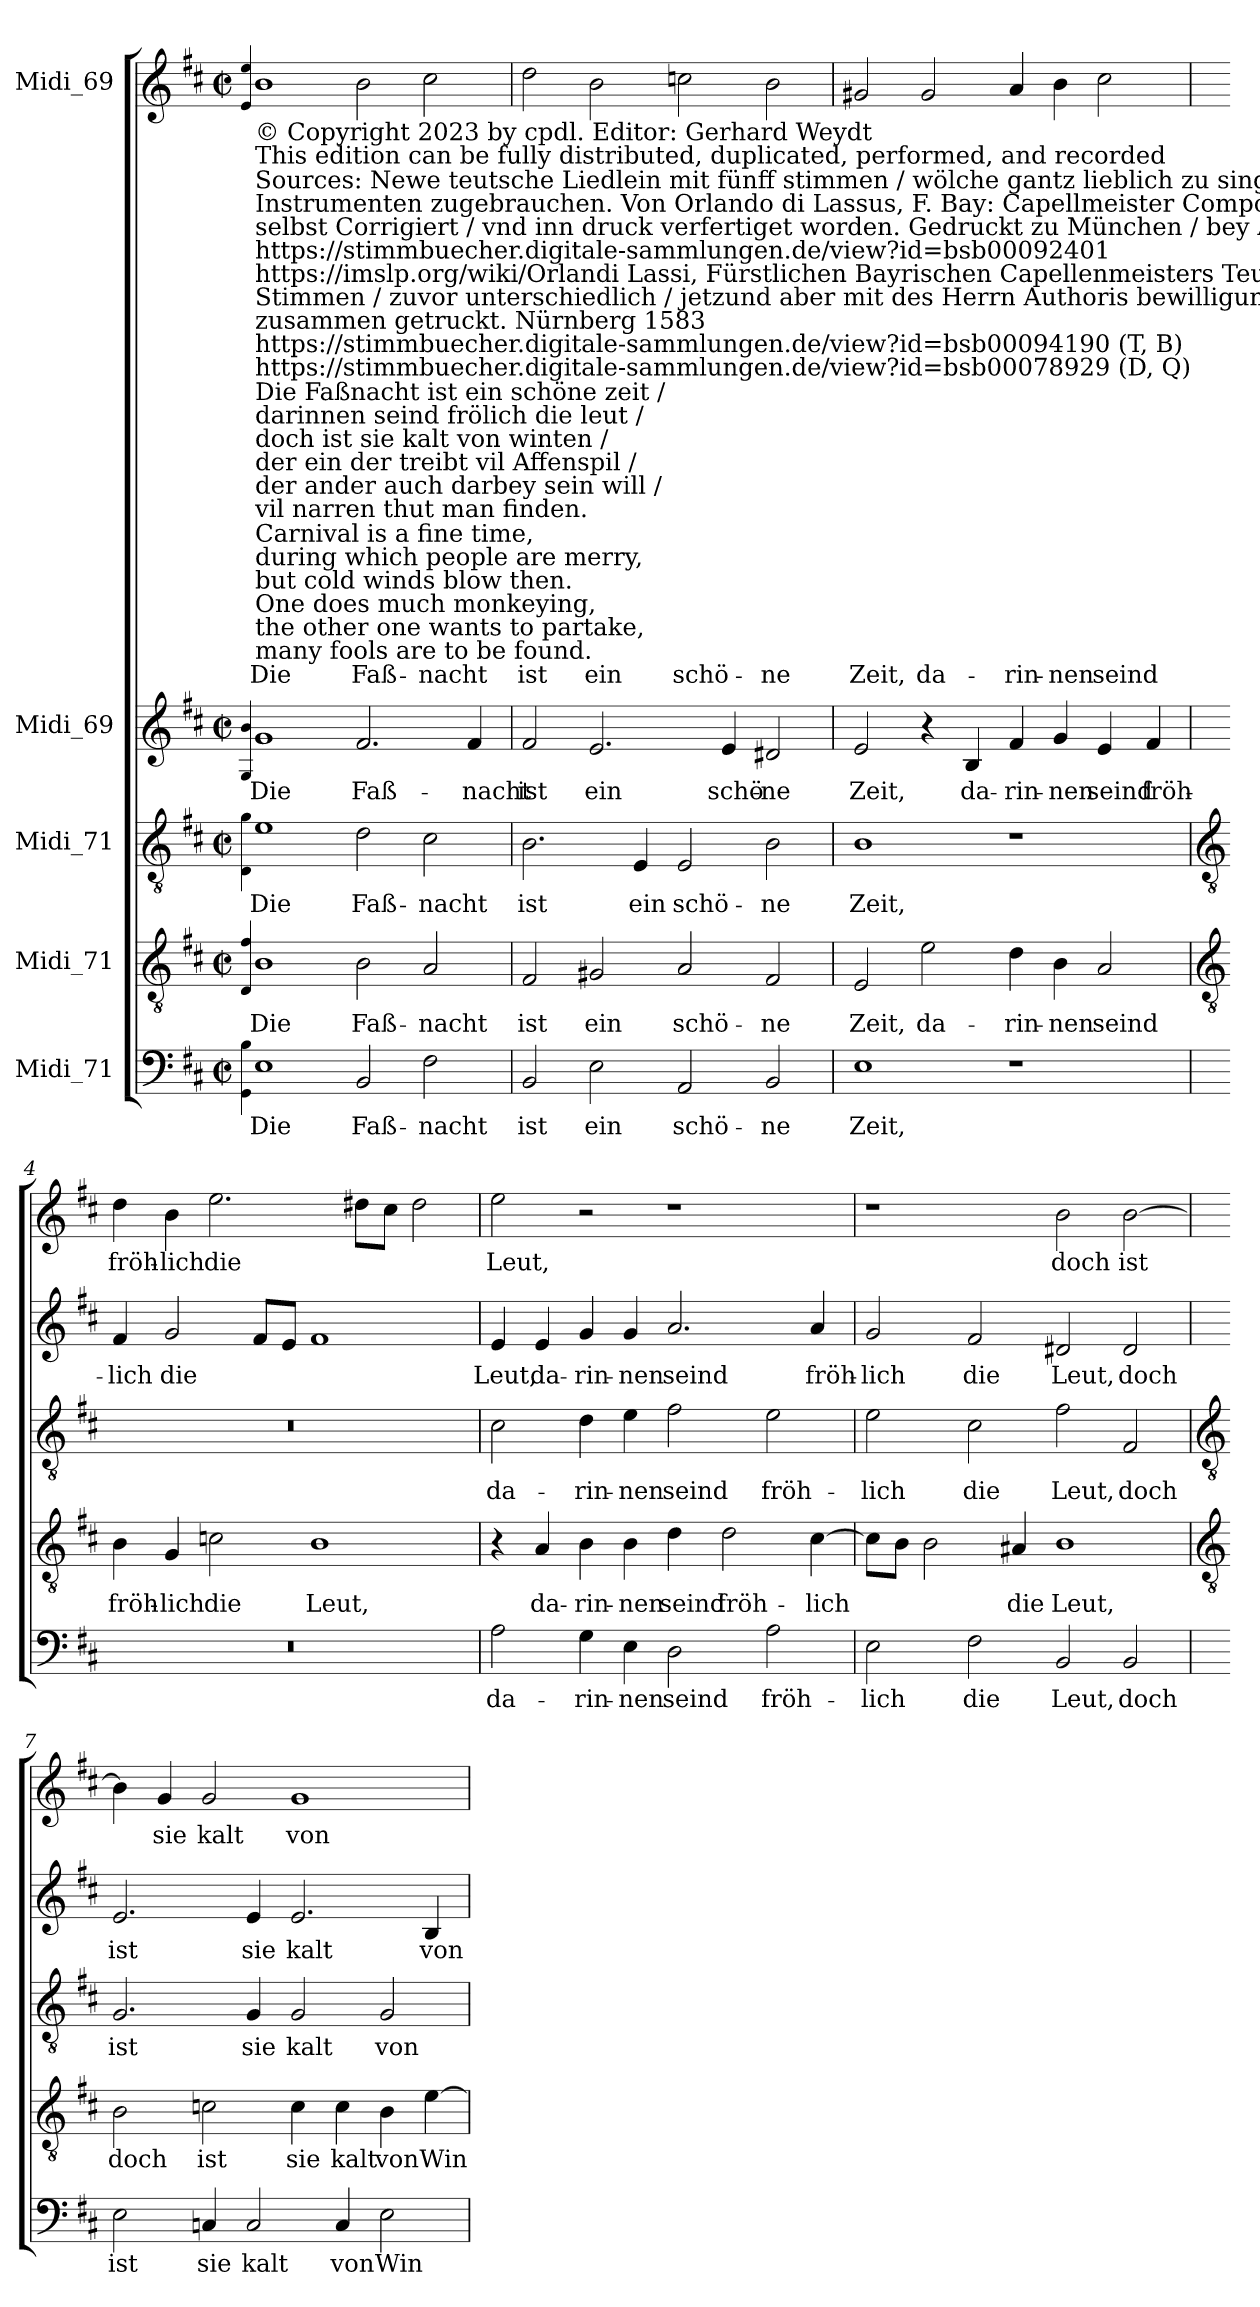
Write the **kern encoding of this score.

**kern	**text	**kern	**text	**kern	**text	**kern	**text	**kern	**text
*part5	*part5	*part4	*part4	*part3	*part3	*part2	*part2	*part1	*part1
*staff5	*staff5	*staff4	*staff4	*staff3	*staff3	*staff2	*staff2	*staff1	*staff1
*I"Midi_71	*	*I"Midi_71	*	*I"Midi_71	*	*I"Midi_69	*	*I"Midi_69	*
*clefF4	*	*clefGv2	*	*clefGv2	*	*clefG2	*	*clefG2	*
*k[f#c#]	*	*k[f#c#]	*	*k[f#c#]	*	*k[f#c#]	*	*k[f#c#]	*
*D:	*	*D:	*	*D:	*	*D:	*	*D:	*
*M4/2	*	*M4/2	*	*M4/2	*	*M4/2	*	*M4/2	*
*met(c|)	*	*met(c|)	*	*met(c|)	*	*met(c|)	*	*met(c|)	*
=1	=1	=1	=1	=1	=1	=1	=1	=1	=1
4qqGG 4qqB	.	4qqD 4qqf#	.	4qqD 4qqg	.	4qqG 4qqb	.	4qqe 4qqee	.
!	!	!	!	!	!	!	!	!LO:TX:b:t=© Copyright 2023 by cpdl. Editor&colon; Gerhard Weydt\nThis edition can be fully distributed, duplicated, performed, and recorded	!
!	!	!	!	!	!	!	!	!LO:TX:b:t=Sources&colon; Newe teutsche Liedlein mit fünff stimmen / wölche gantz lieblich zu singen / vnnd auff allerley\nInstrumenten zugebrauchen. Von Orlando di Lassus, F. Bay&colon; Capellmeister Componiert / vnd von jhm\nselbst Corrigiert / vnd inn druck verfertiget worden. Gedruckt zu München / bey Adam Berg. M.D.LXIX.\nhttps&colon;//stimmbuecher.digitale-sammlungen.de/view?id=bsb00092401\nhttps&colon;//imslp.org/wiki/Orlandi Lassi, Fürstlichen Bayrischen Capellenmeisters Teutsche Lieder mit fünff\nStimmen / zuvor unterschiedlich / jetzund aber mit des Herrn Authoris bewilligung inn ein Opus\nzusammen getruckt. Nürnberg 1583\nhttps&colon;//stimmbuecher.digitale-sammlungen.de/view?id=bsb00094190 (T, B)\nhttps&colon;//stimmbuecher.digitale-sammlungen.de/view?id=bsb00078929 (D, Q)	!
!	!	!	!	!	!	!	!	!LO:TX:b:t=Die Faßnacht ist ein schöne zeit /\ndarinnen seind frölich die leut /\ndoch ist sie kalt von winten /\nder ein der treibt vil Affenspil /\nder ander auch darbey sein will /\nvil narren thut man finden.	!
!	!	!	!	!	!	!	!	!LO:TX:b:t=Carnival is a fine time,\nduring which people are merry,\nbut cold winds blow then.\nOne does much monkeying,\nthe other one wants to partake,\nmany fools are to be found.	!
!	!LO:LY:b	!	!LO:LY:b	!	!LO:LY:b	!	!LO:LY:b	!	!LO:LY:b
1E	Die	1B	Die	1e	Die	1g	Die	1b	Die
!	!LO:LY:b	!	!LO:LY:b	!	!LO:LY:b	!	!LO:LY:b	!	!LO:LY:b
2BB	Faß-	2B	Faß-	2d	Faß-	2.f#	Faß-	2b	Faß-
!	!LO:LY:b	!	!LO:LY:b	!	!LO:LY:b	!	!	!	!LO:LY:b
2F#	-nacht	2A	-nacht	2c#	-nacht	.	.	2cc#	-nacht
!	!	!	!	!	!	!	!LO:LY:b	!	!
.	.	.	.	.	.	4f#	-nacht	.	.
=2	=2	=2	=2	=2	=2	=2	=2	=2	=2
!	!LO:LY:b	!	!LO:LY:b	!	!LO:LY:b	!	!LO:LY:b	!	!LO:LY:b
2BB	ist	2F#	ist	2.B	ist	2f#	ist	2dd	ist
!	!LO:LY:b	!	!LO:LY:b	!	!	!	!LO:LY:b	!	!LO:LY:b
2E	ein	2G#X	ein	.	.	2.e	ein	2b	ein
!	!	!	!	!	!LO:LY:b	!	!	!	!
.	.	.	.	4E	ein	.	.	.	.
!	!LO:LY:b	!	!LO:LY:b	!	!LO:LY:b	!	!	!	!LO:LY:b
2AA	schö-	2A	schö-	2E	schö-	.	.	2ccn	schö-
!	!	!	!	!	!	!	!LO:LY:b	!	!
.	.	.	.	.	.	4e	schö-	.	.
!	!LO:LY:b	!	!LO:LY:b	!	!LO:LY:b	!	!LO:LY:b	!	!LO:LY:b
2BB	-ne	2F#	-ne	2B	-ne	2d#X	-ne	2b	-ne
=3	=3	=3	=3	=3	=3	=3	=3	=3	=3
!	!LO:LY:b	!	!LO:LY:b	!	!LO:LY:b	!	!LO:LY:b	!	!LO:LY:b
1E	Zeit,	2E	Zeit,	1B	Zeit,	2e	Zeit,	2g#X	Zeit,
!	!	!	!LO:LY:b	!	!	!	!	!	!LO:LY:b
.	.	2e	da-	.	.	4r	.	2g#	da-
!	!	!	!	!	!	!	!LO:LY:b	!	!
.	.	.	.	.	.	4B	da-	.	.
!	!	!	!LO:LY:b	!	!	!	!LO:LY:b	!	!LO:LY:b
1r	.	4d	-rin-	1r	.	4f#	-rin-	4a	-rin-
!	!	!	!LO:LY:b	!	!	!	!LO:LY:b	!	!LO:LY:b
.	.	4B	-nen	.	.	4g	-nen	4b	-nen
!	!	!	!LO:LY:b	!	!	!	!LO:LY:b	!	!LO:LY:b
.	.	2A	seind	.	.	4e	seind	2cc#	seind
!	!	!	!	!	!	!	!LO:LY:b	!	!
.	.	.	.	.	.	4f#	fröh-	.	.
!!LO:LB:g=z
=4	=4	=4	=4	=4	=4	=4	=4	=4	=4
*	*	*clefGv2	*	*clefGv2	*	*	*	*	*
!	!	!	!LO:LY:b	!	!	!	!LO:LY:b	!	!LO:LY:b
0r	.	4B	fröh-	0r	.	4f#	-lich	4dd	fröh-
!	!	!	!LO:LY:b	!	!	!	!LO:LY:b	!	!LO:LY:b
.	.	4G	-lich	.	.	2g	die	4b	-lich
!	!	!	!LO:LY:b	!	!	!	!	!	!LO:LY:b
.	.	2c	die	.	.	.	.	2.ee	die
.	.	.	.	.	.	8f#L	.	.	.
.	.	.	.	.	.	8eJ	.	.	.
!	!	!	!LO:LY:b	!	!	!	!	!	!
.	.	1B	Leut,	.	.	1f#	.	.	.
.	.	.	.	.	.	.	.	8dd#L	.
.	.	.	.	.	.	.	.	8cc#J	.
.	.	.	.	.	.	.	.	2dd#	.
=5	=5	=5	=5	=5	=5	=5	=5	=5	=5
!	!LO:LY:b	!	!	!	!LO:LY:b	!	!LO:LY:b	!	!LO:LY:b
2A	da-	4r	.	2c#	da-	4e	Leut,	2ee	Leut,
!	!	!	!LO:LY:b	!	!	!	!LO:LY:b	!	!
.	.	4A	da-	.	.	4e	da-	.	.
!	!LO:LY:b	!	!LO:LY:b	!	!LO:LY:b	!	!LO:LY:b	!	!
4G	-rin-	4B	-rin-	4d	-rin-	4g	-rin-	2r	.
!	!LO:LY:b	!	!LO:LY:b	!	!LO:LY:b	!	!LO:LY:b	!	!
4E	-nen	4B	-nen	4e	-nen	4g	-nen	.	.
!	!LO:LY:b	!	!LO:LY:b	!	!LO:LY:b	!	!LO:LY:b	!	!
2D	seind	4d	seind	2f#	seind	2.a	seind	1r	.
!	!	!	!LO:LY:b	!	!	!	!	!	!
.	.	2d	fröh-	.	.	.	.	.	.
!	!LO:LY:b	!	!	!	!LO:LY:b	!	!	!	!
2A	fröh-	.	.	2e	fröh-	.	.	.	.
!	!	!	!LO:LY:b	!	!	!	!LO:LY:b	!	!
.	.	[4c#	-lich	.	.	4a	fröh-	.	.
=6	=6	=6	=6	=6	=6	=6	=6	=6	=6
!	!LO:LY:b	!	!	!	!LO:LY:b	!	!LO:LY:b	!	!
2E	-lich	8c#L]	.	2e	-lich	2g	-lich	1r	.
.	.	8BJ	.	.	.	.	.	.	.
.	.	2B	.	.	.	.	.	.	.
!	!LO:LY:b	!	!	!	!LO:LY:b	!	!LO:LY:b	!	!
2F#	die	.	.	2c#	die	2f#	die	.	.
!	!	!	!LO:LY:b	!	!	!	!	!	!
.	.	4A#	die	.	.	.	.	.	.
!	!LO:LY:b	!	!LO:LY:b	!	!LO:LY:b	!	!LO:LY:b	!	!LO:LY:b
2BB	Leut,	1B	Leut,	2f#	Leut,	2d#X	Leut,	2b	doch
!	!LO:LY:b	!	!	!	!LO:LY:b	!	!LO:LY:b	!	!LO:LY:b
2BB	doch	.	.	2F#	doch	2d#	doch	[2b	ist
!!LO:LB:g=z
=7	=7	=7	=7	=7	=7	=7	=7	=7	=7
*	*	*clefGv2	*	*clefGv2	*	*	*	*	*
!	!LO:LY:b	!	!LO:LY:b	!	!LO:LY:b	!	!LO:LY:b	!	!
2E	ist	2B	doch	2.G	ist	2.e	ist	4b]	.
!	!	!	!	!	!	!	!	!	!LO:LY:b
.	.	.	.	.	.	.	.	4g	sie
!	!LO:LY:b	!	!LO:LY:b	!	!	!	!	!	!LO:LY:b
4Cn	sie	2cn	ist	.	.	.	.	2g	kalt
!	!LO:LY:b	!	!	!	!LO:LY:b	!	!LO:LY:b	!	!
2C	kalt	.	.	4G	sie	4e	sie	.	.
!	!	!	!LO:LY:b	!	!LO:LY:b	!	!LO:LY:b	!	!LO:LY:b
.	.	4c	sie	2G	kalt	2.e	kalt	1g	von
!	!LO:LY:b	!	!LO:LY:b	!	!	!	!	!	!
4C	von	4c	kalt	.	.	.	.	.	.
!	!LO:LY:b	!	!LO:LY:b	!	!LO:LY:b	!	!	!	!
2E	Win-	4B	von	2G	von	.	.	.	.
!	!	!	!LO:LY:b	!	!	!	!LO:LY:b	!	!
.	.	[4e	Win	.	.	4B	von	.	.
=	=	=	=	=	=	=	=	=	=
*-	*-	*-	*-	*-	*-	*-	*-	*-	*-
